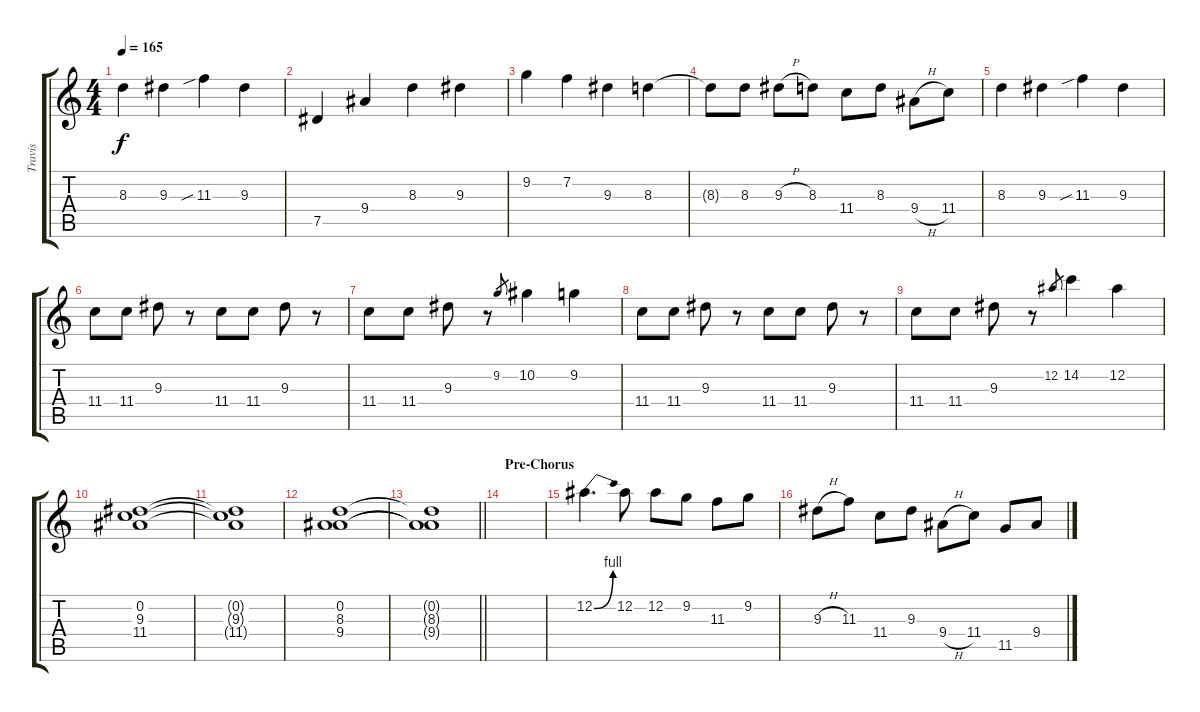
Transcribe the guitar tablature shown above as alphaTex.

\track ("Travis" "Travis") {instrument electricguitarjazz}
\staff {score tabs}
\tuning (Eb4 Bb3 Gb3 Db3 Ab2 Eb2) {hide}
\ts (4 4)
\tempo 165
\clef g2
\ks c
8.3.4{dy f} 9.3.4 11.3{sib}.4 9.3.4 |
7.5.4 9.4.4 8.3.4 9.3.4 |
9.2.4 7.2.4 9.3.4 8.3.4 |
8.3{t}.8 8.3.8 9.3{h}.8 8.3.8 11.4.8 8.3.8 9.4{h}.8 11.4.8 |
8.3.4 9.3.4 11.3{sib}.4 9.3.4 |
11.4.8 11.4.8 9.3.8 r.8 11.4.8 11.4.8 9.3.8 r.8 |
11.4.8 11.4.8 9.3.8 r.8 9.2.8{gr} 10.2.4 9.2.4 |
11.4.8 11.4.8 9.3.8 r.8 11.4.8 11.4.8 9.3.8 r.8 |
11.4.8 11.4.8 9.3.8 r.8 12.2.8{gr} 14.2.4 12.2.4 |
(0.2 9.3 11.4).1 |
(0.2{t} 9.3{t} 11.4{t}).1 |
(0.2 8.3 9.4).1 |
\barLineRight lightlight
(0.2{t} 8.3{t} 9.4{t}).1 |
\section ("" "Pre-Chorus")
|
12.2{be (bend 0 0 60 4)}.4{d instrument overdrivenguitar} 12.2.8 12.2.8 9.2.8 11.3.8 9.2.8 |
9.3{h}.8 11.3.8 11.4.8 9.3.8 9.4{h}.8 11.4.8 11.5.8 9.4.8
